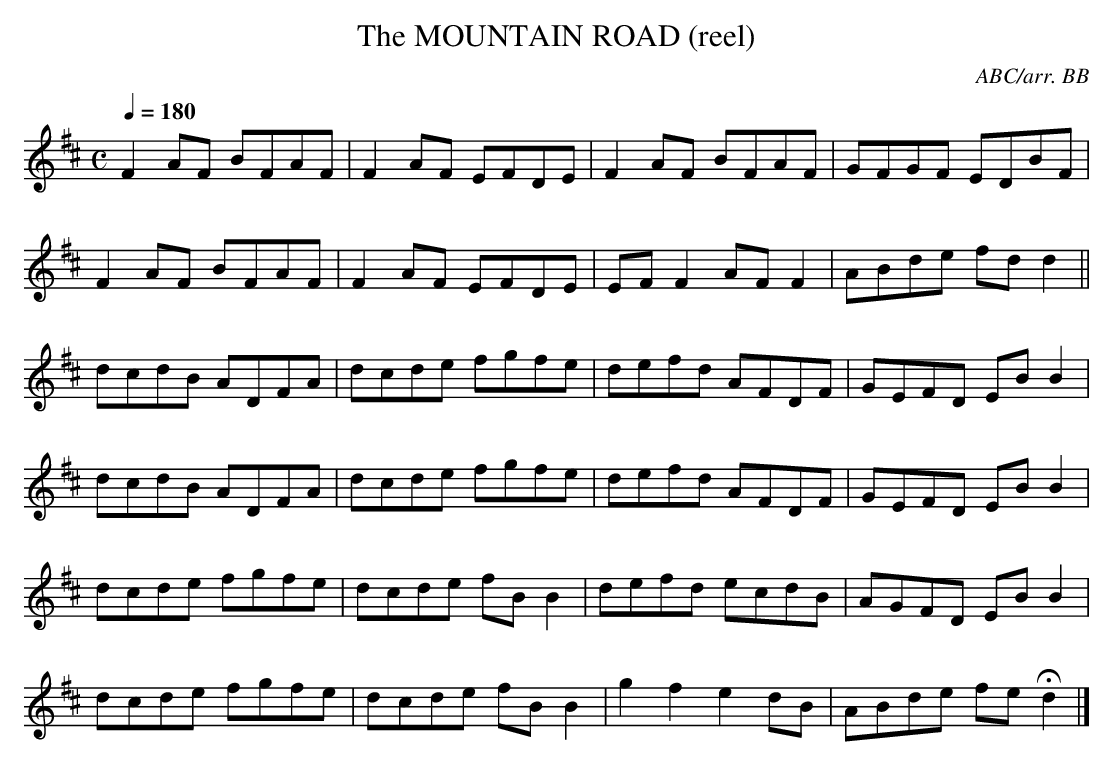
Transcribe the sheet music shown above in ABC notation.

X:1
T:MOUNTAIN ROAD (reel), The
C:ABC/arr. BB
M:C
L:1/8
Q:1/4=180
K:D
F2AF BFAF|F2AF EFDE|F2AF BFAF|GFGF EDBF|
F2AF BFAF|F2AF EFDE|EFF2 AFF2|ABde fdd2 ||
dcdB ADFA|dcde fgfe|defd AFDF|GEFD EBB2|
dcdB ADFA|dcde fgfe|defd AFDF|GEFD EBB2|
dcde fgfe|dcde fBB2|defd ecdB|AGFD EBB2|
dcde fgfe|dcde fBB2|g2f2 e2dB|ABde feHd2 |]
